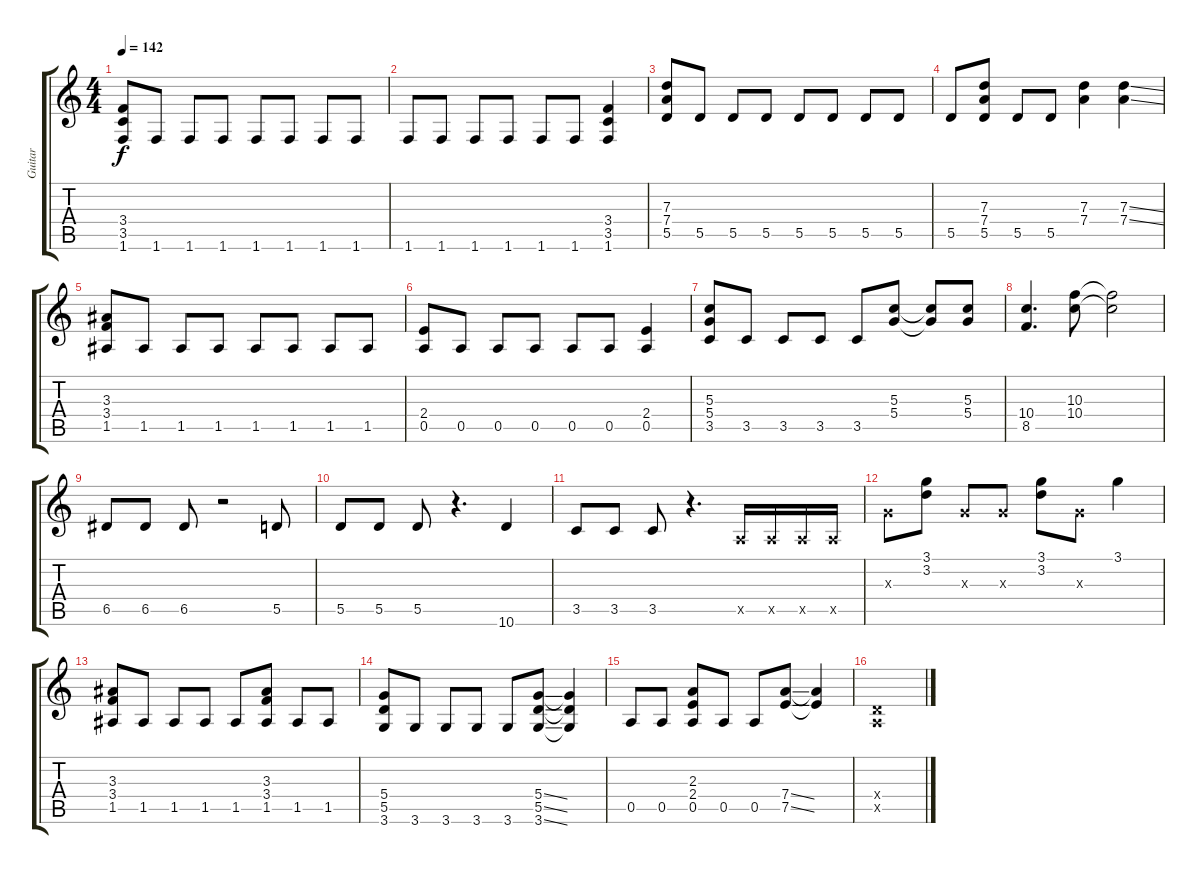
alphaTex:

\track ("Guitar" "Guitar") {instrument distortionguitar}
\staff {score tabs}
\tuning (E4 B3 G3 D3 A2 E2) {hide}
\ts (4 4)
\tempo 142
\clef g2
\ks c
(3.4 3.5 1.6).8{dy f} 1.6.8 1.6.8 1.6.8 1.6.8 1.6.8 1.6.8 1.6.8 |
1.6.8 1.6.8 1.6.8 1.6.8 1.6.8 1.6.8 (3.4 3.5 1.6).4 |
(7.3 7.4 5.5).8 5.5.8 5.5.8 5.5.8 5.5.8 5.5.8 5.5.8 5.5.8 |
5.5.8 (7.3 7.4 5.5).8 5.5.8 5.5.8 (7.3 7.4).4 (7.3{ss} 7.4{ss}).4 |
(3.3 3.4 1.5).8 1.5.8 1.5.8 1.5.8 1.5.8 1.5.8 1.5.8 1.5.8 |
(2.4 0.5).8 0.5.8 0.5.8 0.5.8 0.5.8 0.5.8 (2.4 0.5).4 |
(5.3 5.4 3.5).8 3.5.8 3.5.8 3.5.8 3.5.8 (5.3 5.4).8 (5.3{t} 5.4{t}).8 (5.3 5.4).8 |
(10.4 8.5).4{d} (10.3 10.4).8 (10.3{t} 10.4{t}).2 |
6.5.8 6.5.8 6.5.8 r.2 5.5.8 |
5.5.8 5.5.8 5.5.8 r.4{d} 10.6.4 |
3.5.8 3.5.8 3.5.8 r.4{d} 0.5{x}.16 0.5{x}.16 0.5{x}.16 0.5{x}.16 |
0.3{x}.8 (3.1 3.2).8 0.3{x}.8 0.3{x}.8 (3.1 3.2).8 0.3{x}.8 3.1.4 |
(3.3 3.4 1.5).8 1.5.8 1.5.8 1.5.8 1.5.8 (3.3 3.4 1.5).8 1.5.8 1.5.8 |
(5.4 5.5 3.6).8 3.6.8 3.6.8 3.6.8 3.6.8 (5.4{ss} 5.5{ss} 3.6{ss}).8 (5.4{t} 5.5{t} 3.6{t}).4 |
0.5.8 0.5.8 (2.3 2.4 0.5).8 0.5.8 0.5.8 (7.4{ss} 7.5{ss}).8 (7.4{t} 7.5{t}).4 |
(0.4{x} 0.5{x}).1
